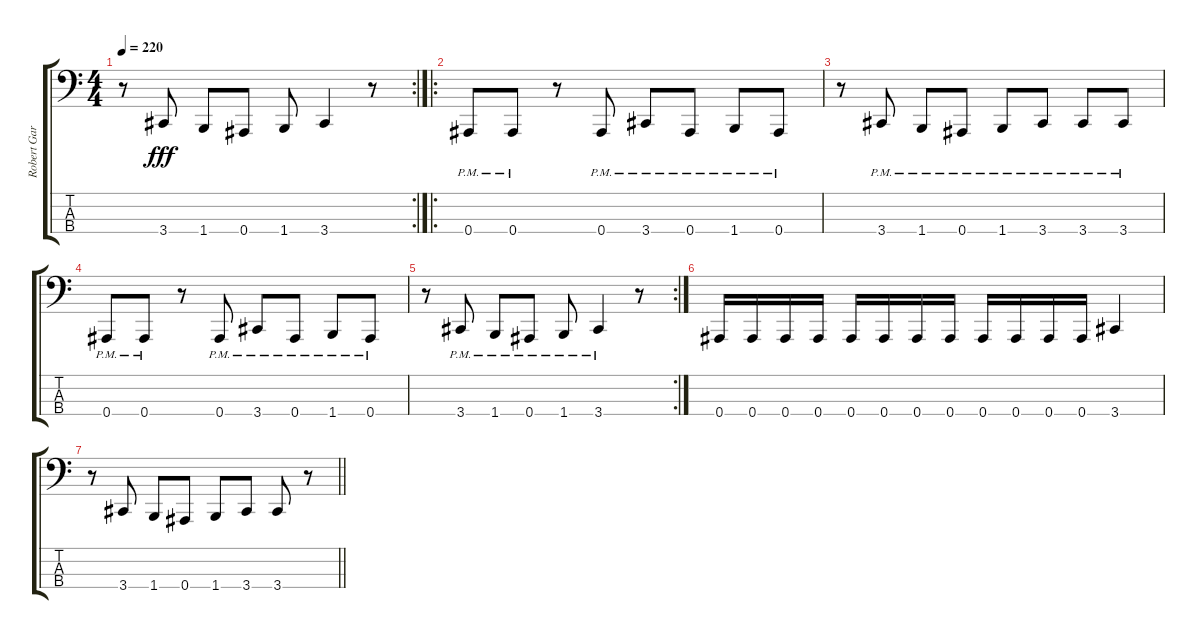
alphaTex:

\track ("Robert Garcia" "Robert Gar") {instrument electricbasspick}
\staff {score tabs}
\tuning (Eb2 Bb1 F1 Bb0) {hide}
\rc 2
\ts (4 4)
\tempo 220
\clef f4
\ks c
r.8{dy fff} 3.4.8 1.4.8 0.4.8 1.4.8 3.4.4 r.8 |
\ro
0.4{pm}.8 0.4{pm}.8 r.8 0.4{pm}.8 3.4{pm}.8 0.4{pm}.8 1.4{pm}.8 0.4{pm}.8 |
r.8 3.4{pm}.8 1.4{pm}.8 0.4{pm}.8 1.4{pm}.8 3.4{pm}.8 3.4{pm}.8 3.4{pm}.8 |
0.4{pm}.8 0.4{pm}.8 r.8 0.4{pm}.8 3.4{pm}.8 0.4{pm}.8 1.4{pm}.8 0.4{pm}.8 |
\rc 2
r.8 3.4{pm}.8 1.4{pm}.8 0.4{pm}.8 1.4{pm}.8 3.4{pm}.4 r.8 |
0.4.16 0.4.16 0.4.16 0.4.16 0.4.16 0.4.16 0.4.16 0.4.16 0.4.16 0.4.16 0.4.16 0.4.16 3.4.4 |
\barLineRight lightlight
r.8 3.4.8 1.4.8 0.4.8 1.4.8 3.4.8 3.4.8 r.8
